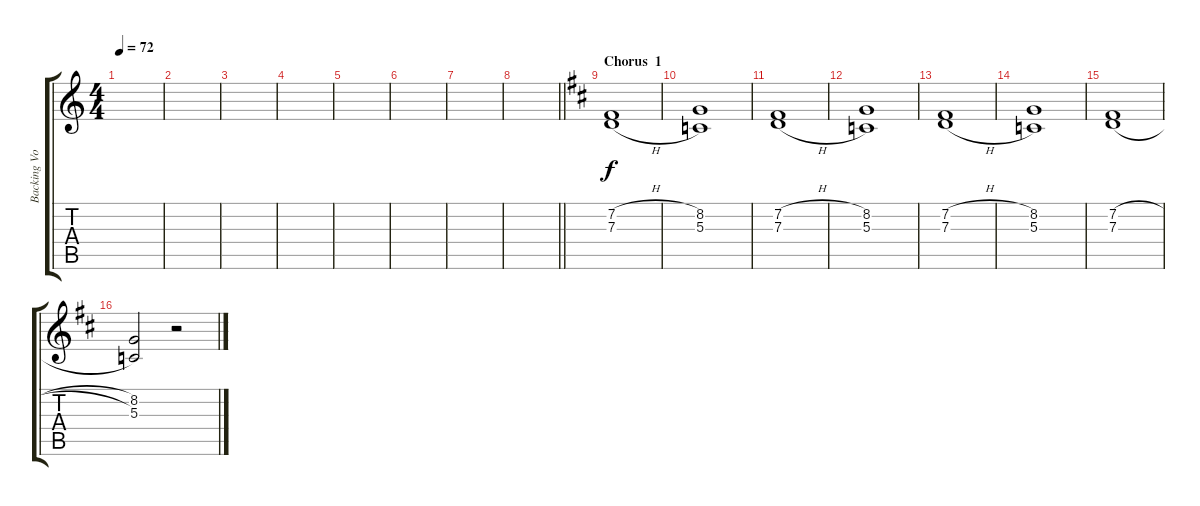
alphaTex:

\track ("Backing Vocals" "Backing Vo") {instrument choiraahs}
\staff {score tabs}
\tuning (E4 B3 G3 D3 A2 E2) {hide}
\ts (4 4)
\tempo 72
\clef g2
\ks c
|
|
|
|
|
|
|
\barLineRight lightlight
|
\section ("" "Chorus  1")
\ks d
(7.2{h} 7.3{h}).1 |
(8.2 5.3).1 |
(7.2{h} 7.3{h}).1 |
(8.2 5.3).1 |
(7.2{h} 7.3{h}).1 |
(8.2 5.3).1 |
(7.2{h} 7.3{h}).1 |
(8.2 5.3).2{volume 0} r.2
